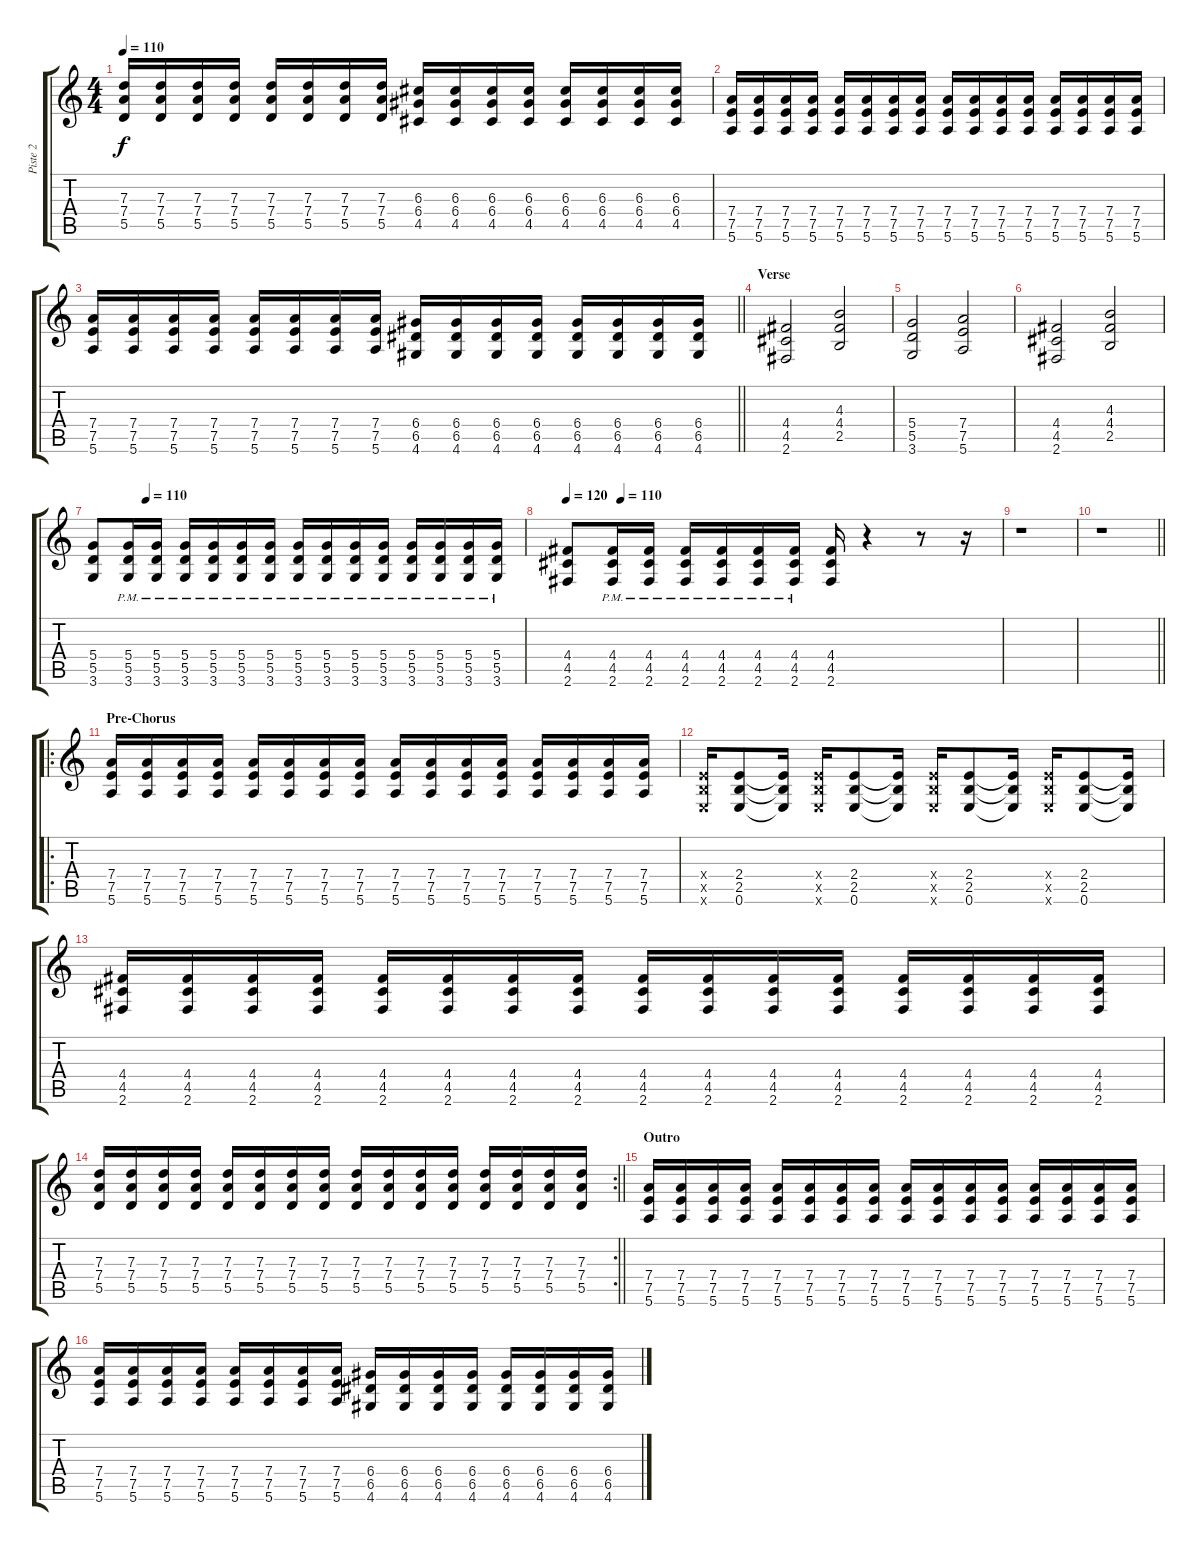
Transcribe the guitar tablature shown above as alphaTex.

\track ("Piste 2" "Piste 2") {instrument overdrivenguitar}
\staff {score tabs}
\tuning (E4 B3 G3 D3 A2 E2) {hide}
\ts (4 4)
\tempo 110
\clef g2
\ks c
(7.3 7.4 5.5).16{dy f} (7.3 7.4 5.5).16 (7.3 7.4 5.5).16 (7.3 7.4 5.5).16 (7.3 7.4 5.5).16 (7.3 7.4 5.5).16 (7.3 7.4 5.5).16 (7.3 7.4 5.5).16 (6.3 6.4 4.5).16 (6.3 6.4 4.5).16 (6.3 6.4 4.5).16 (6.3 6.4 4.5).16 (6.3 6.4 4.5).16 (6.3 6.4 4.5).16 (6.3 6.4 4.5).16 (6.3 6.4 4.5).16 |
(7.4 7.5 5.6).16 (7.4 7.5 5.6).16 (7.4 7.5 5.6).16 (7.4 7.5 5.6).16 (7.4 7.5 5.6).16 (7.4 7.5 5.6).16 (7.4 7.5 5.6).16 (7.4 7.5 5.6).16 (7.4 7.5 5.6).16 (7.4 7.5 5.6).16 (7.4 7.5 5.6).16 (7.4 7.5 5.6).16 (7.4 7.5 5.6).16 (7.4 7.5 5.6).16 (7.4 7.5 5.6).16 (7.4 7.5 5.6).16 |
\barLineRight lightlight
(7.4 7.5 5.6).16 (7.4 7.5 5.6).16 (7.4 7.5 5.6).16 (7.4 7.5 5.6).16 (7.4 7.5 5.6).16 (7.4 7.5 5.6).16 (7.4 7.5 5.6).16 (7.4 7.5 5.6).16 (6.4 6.5 4.6).16 (6.4 6.5 4.6).16 (6.4 6.5 4.6).16 (6.4 6.5 4.6).16 (6.4 6.5 4.6).16 (6.4 6.5 4.6).16 (6.4 6.5 4.6).16 (6.4 6.5 4.6).16 |
\section ("" "Verse")
(4.4 4.5 2.6).2 (4.3 4.4 2.5).2 |
(5.4 5.5 3.6).2 (7.4 7.5 5.6).2 |
(4.4 4.5 2.6).2 (4.3 4.4 2.5).2 |
\tempo (110 0.125)
(5.4 5.5 3.6).8 (5.4{pm} 5.5{pm} 3.6{pm}).16 (5.4{pm} 5.5{pm} 3.6{pm}).16 (5.4{pm} 5.5{pm} 3.6{pm}).16 (5.4{pm} 5.5{pm} 3.6{pm}).16 (5.4{pm} 5.5{pm} 3.6{pm}).16 (5.4{pm} 5.5{pm} 3.6{pm}).16 (5.4{pm} 5.5{pm} 3.6{pm}).16 (5.4{pm} 5.5{pm} 3.6{pm}).16 (5.4{pm} 5.5{pm} 3.6{pm}).16 (5.4{pm} 5.5{pm} 3.6{pm}).16 (5.4{pm} 5.5{pm} 3.6{pm}).16 (5.4{pm} 5.5{pm} 3.6{pm}).16 (5.4{pm} 5.5{pm} 3.6{pm}).16 (5.4{pm} 5.5{pm} 3.6{pm}).16 |
\tempo 120
\tempo (110 0.125)
(4.4 4.5 2.6).8 (4.4{pm} 4.5{pm} 2.6{pm}).16 (4.4{pm} 4.5{pm} 2.6{pm}).16 (4.4{pm} 4.5{pm} 2.6{pm}).16 (4.4{pm} 4.5{pm} 2.6{pm}).16 (4.4{pm} 4.5{pm} 2.6{pm}).16 (4.4{pm} 4.5{pm} 2.6{pm}).16 (4.4 4.5 2.6).16 r.4 r.8 r.16 |
r.1 |
\barLineRight lightlight
r.1 |
\ro
\section ("" "Pre-Chorus")
(7.4 7.5 5.6).16 (7.4 7.5 5.6).16 (7.4 7.5 5.6).16 (7.4 7.5 5.6).16 (7.4 7.5 5.6).16 (7.4 7.5 5.6).16 (7.4 7.5 5.6).16 (7.4 7.5 5.6).16 (7.4 7.5 5.6).16 (7.4 7.5 5.6).16 (7.4 7.5 5.6).16 (7.4 7.5 5.6).16 (7.4 7.5 5.6).16 (7.4 7.5 5.6).16 (7.4 7.5 5.6).16 (7.4 7.5 5.6).16 |
(2.4{x} 2.5{x} 0.6{x}).16 (2.4 2.5 0.6).8 (2.4{t} 2.5{t} 0.6{t}).16 (2.4{x} 2.5{x} 0.6{x}).16 (2.4 2.5 0.6).8 (2.4{t} 2.5{t} 0.6{t}).16 (2.4{x} 2.5{x} 0.6{x}).16 (2.4 2.5 0.6).8 (2.4{t} 2.5{t} 0.6{t}).16 (2.4{x} 2.5{x} 0.6{x}).16 (2.4 2.5 0.6).8 (2.4{t} 2.5{t} 0.6{t}).16 |
(4.4 4.5 2.6).16 (4.4 4.5 2.6).16 (4.4 4.5 2.6).16 (4.4 4.5 2.6).16 (4.4 4.5 2.6).16 (4.4 4.5 2.6).16 (4.4 4.5 2.6).16 (4.4 4.5 2.6).16 (4.4 4.5 2.6).16 (4.4 4.5 2.6).16 (4.4 4.5 2.6).16 (4.4 4.5 2.6).16 (4.4 4.5 2.6).16 (4.4 4.5 2.6).16 (4.4 4.5 2.6).16 (4.4 4.5 2.6).16 |
\rc 2
\barLineRight lightlight
(7.3 7.4 5.5).16 (7.3 7.4 5.5).16 (7.3 7.4 5.5).16 (7.3 7.4 5.5).16 (7.3 7.4 5.5).16 (7.3 7.4 5.5).16 (7.3 7.4 5.5).16 (7.3 7.4 5.5).16 (7.3 7.4 5.5).16 (7.3 7.4 5.5).16 (7.3 7.4 5.5).16 (7.3 7.4 5.5).16 (7.3 7.4 5.5).16 (7.3 7.4 5.5).16 (7.3 7.4 5.5).16 (7.3 7.4 5.5).16 |
\section ("" "Outro")
(7.4 7.5 5.6).16 (7.4 7.5 5.6).16 (7.4 7.5 5.6).16 (7.4 7.5 5.6).16 (7.4 7.5 5.6).16 (7.4 7.5 5.6).16 (7.4 7.5 5.6).16 (7.4 7.5 5.6).16 (7.4 7.5 5.6).16 (7.4 7.5 5.6).16 (7.4 7.5 5.6).16 (7.4 7.5 5.6).16 (7.4 7.5 5.6).16 (7.4 7.5 5.6).16 (7.4 7.5 5.6).16 (7.4 7.5 5.6).16 |
(7.4 7.5 5.6).16 (7.4 7.5 5.6).16 (7.4 7.5 5.6).16 (7.4 7.5 5.6).16 (7.4 7.5 5.6).16 (7.4 7.5 5.6).16 (7.4 7.5 5.6).16 (7.4 7.5 5.6).16 (6.4 6.5 4.6).16 (6.4 6.5 4.6).16 (6.4 6.5 4.6).16 (6.4 6.5 4.6).16 (6.4 6.5 4.6).16 (6.4 6.5 4.6).16 (6.4 6.5 4.6).16 (6.4 6.5 4.6).16
